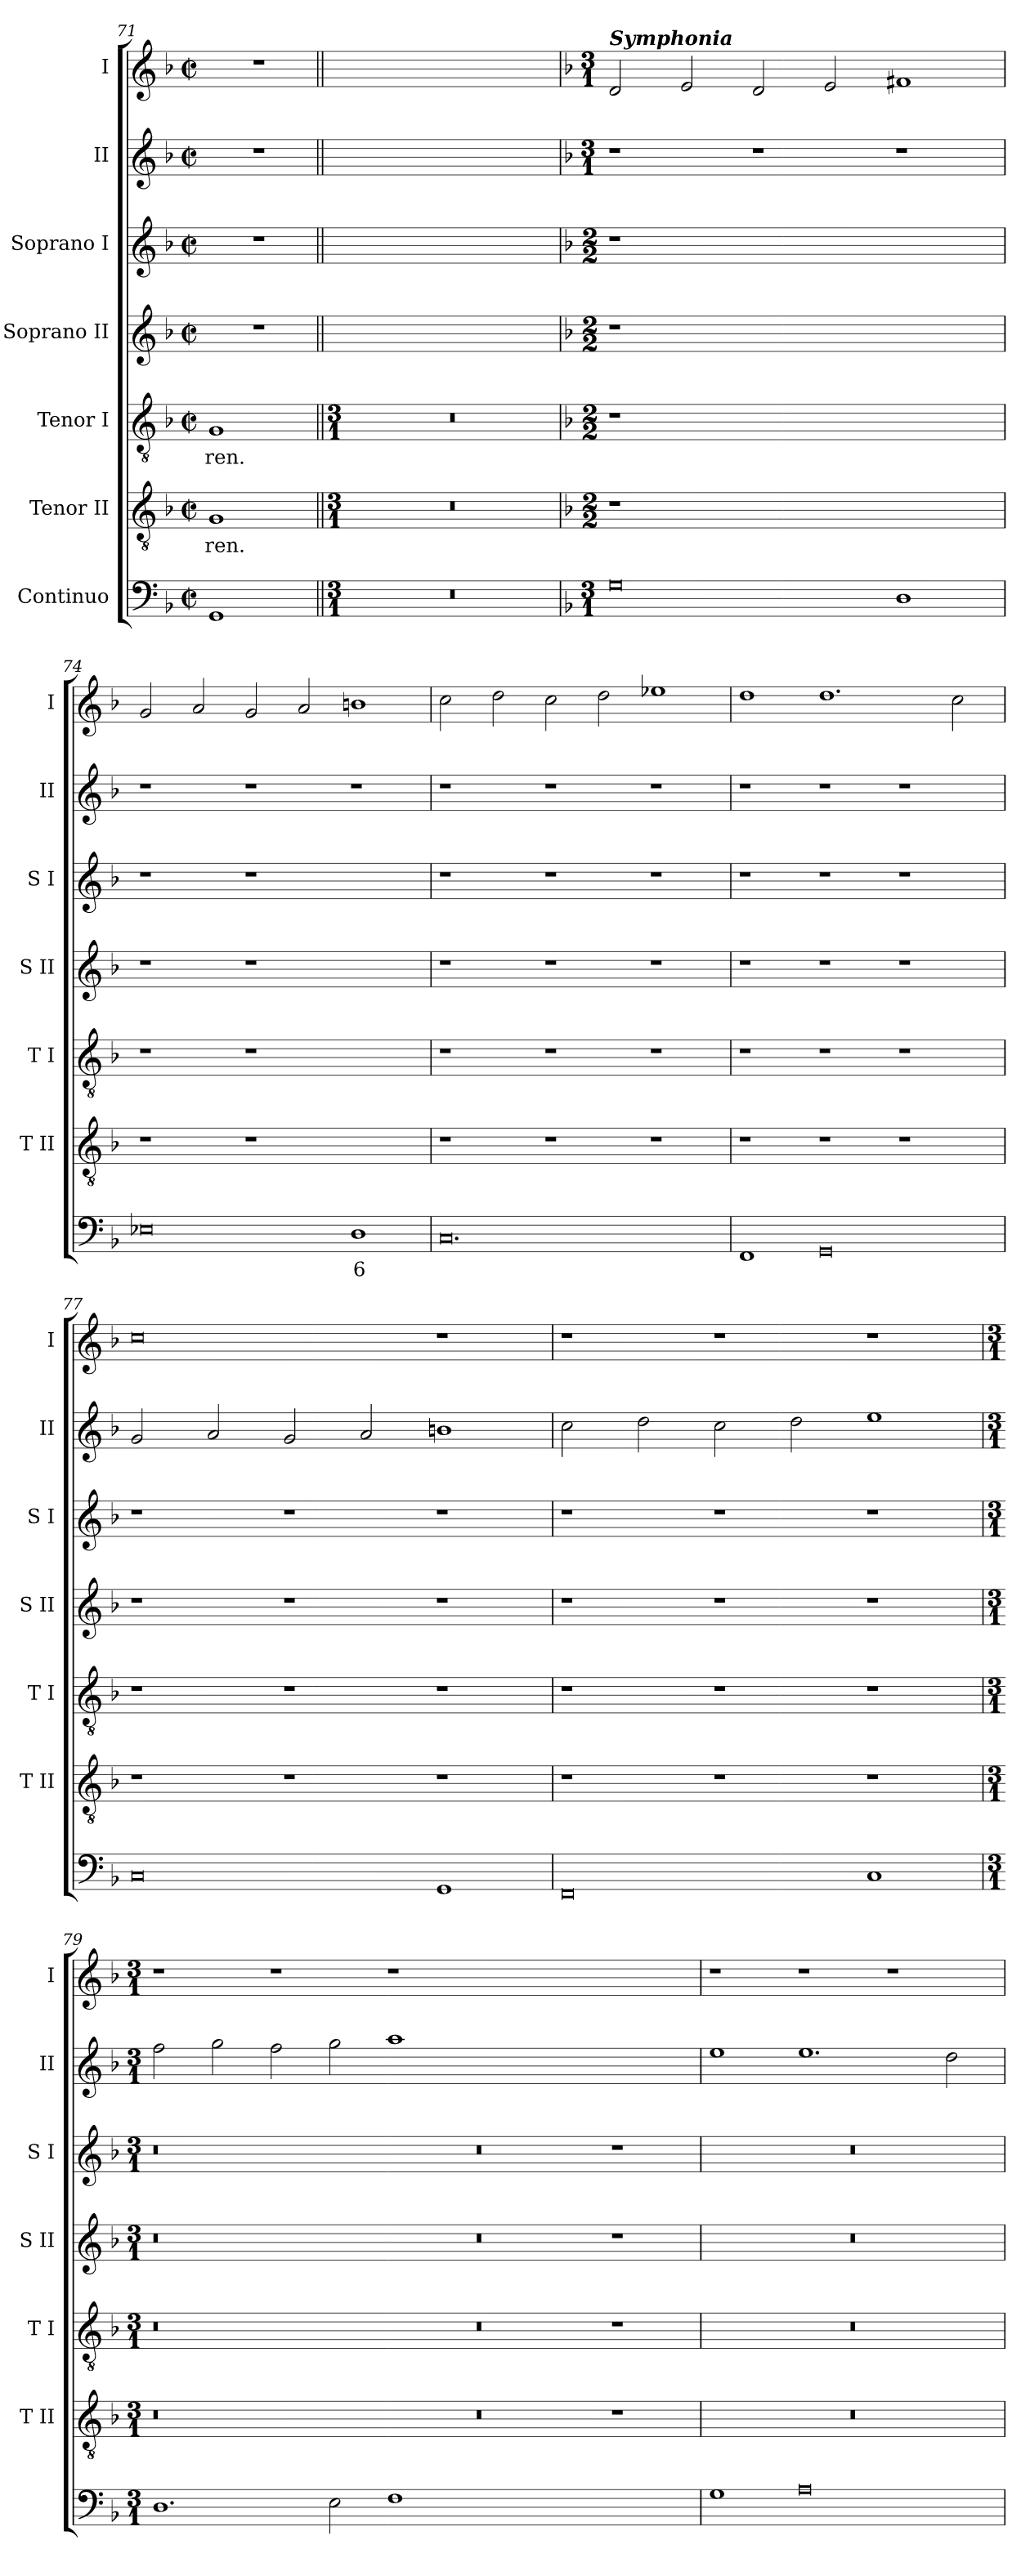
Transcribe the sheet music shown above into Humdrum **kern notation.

**kern	**text	**kern	**text	**kern	**text	**kern	**kern	**kern	**kern
*part7	*part7	*part6	*part6	*part5	*part5	*part4	*part3	*part2	*part1
*staff7	*staff7	*staff6	*staff6	*staff5	*staff5	*staff4	*staff3	*staff2	*staff1
*I"Continuo	*	*I"Tenor II	*	*I"Tenor I	*	*I"Soprano II	*I"Soprano I	*I"II	*I"I
*	*	*I'T II	*	*I'T I	*	*I'S II	*I'S I	*I'II	*I'I
*clefF4	*	*clefGv2	*	*clefGv2	*	*clefG2	*clefG2	*clefG2	*clefG2
*k[b-]	*	*k[b-]	*	*k[b-]	*	*k[b-]	*k[b-]	*k[b-]	*k[b-]
*F:	*	*F:	*	*F:	*	*F:	*F:	*F:	*F:
*M2/2	*	*M2/2	*	*M2/2	*	*M2/2	*M2/2	*M2/2	*M2/2
*met(c|)	*	*met(c|)	*	*met(c|)	*	*met(c|)	*met(c|)	*met(c|)	*met(c|)
=71	=71	=71	=71	=71	=71	=71	=71	=71	=71
!	!	!	!LO:LY:b	!	!LO:LY:b	!	!	!	!
1GG	.	1G	-ren.	1G	ren.	1r	1r	1r	1r
=72||	=72||	=72||	=72||	=72||	=72||	=72||	=72||	=72||	=72||
*M3/1	*	*M3/1	*	*M3/1	*	*	*	*	*
0.r	.	0.r	.	0.r	.	0.ryy	0.ryy	0.ryy	0.ryy
!!LO:LB:g=z
=73	=73	=73	=73	=73	=73	=73	=73	=73	=73
*	*	*	*	*	*	*	*	*k[b-]	*k[b-]
*	*	*	*	*	*	*	*	*F:	*F:
*M3/1	*	*M2/2	*	*M2/2	*	*M2/2	*M2/2	*M3/1	*M3/1
!	!	!	!	!	!	!	!	!	!LO:TX:a:Bi:t=Symphonia
0G	.	1r	.	1r	.	1r	1r	1r	2d
.	.	.	.	.	.	.	.	.	2e
.	.	0ryy	.	0ryy	.	0ryy	0ryy	1r	2d
.	.	.	.	.	.	.	.	.	2e
1D	.	.	.	.	.	.	.	1r	1f#X
=74	=74	=74	=74	=74	=74	=74	=74	=74	=74
0E-X	.	1r	.	1r	.	1r	1r	1r	2g
.	.	.	.	.	.	.	.	.	2a
.	.	1r	.	1r	.	1r	1r	1r	2g
.	.	.	.	.	.	.	.	.	2a
!	!LO:LY:b	!	!	!	!	!	!	!	!
1D	6	1ryy	.	1ryy	.	1ryy	1ryy	1r	1bn
=75	=75	=75	=75	=75	=75	=75	=75	=75	=75
0.C	.	1r	.	1r	.	1r	1r	1r	2cc
.	.	.	.	.	.	.	.	.	2dd
.	.	1r	.	1r	.	1r	1r	1r	2cc
.	.	.	.	.	.	.	.	.	2dd
.	.	1r	.	1r	.	1r	1r	1r	1ee-X
=76	=76	=76	=76	=76	=76	=76	=76	=76	=76
1FF	.	1r	.	1r	.	1r	1r	1r	1dd
0GG	.	1r	.	1r	.	1r	1r	1r	1.dd
.	.	1r	.	1r	.	1r	1r	1r	.
.	.	.	.	.	.	.	.	.	2cc
=77	=77	=77	=77	=77	=77	=77	=77	=77	=77
0C	.	1r	.	1r	.	1r	1r	2g	0cc
.	.	.	.	.	.	.	.	2a	.
.	.	1r	.	1r	.	1r	1r	2g	.
.	.	.	.	.	.	.	.	2a	.
1GG	.	1r	.	1r	.	1r	1r	1bn	1r
=78	=78	=78	=78	=78	=78	=78	=78	=78	=78
0FF	.	1r	.	1r	.	1r	1r	2cc	1r
.	.	.	.	.	.	.	.	2dd	.
.	.	1r	.	1r	.	1r	1r	2cc	1r
.	.	.	.	.	.	.	.	2dd	.
1C	.	1r	.	1r	.	1r	1r	1ee	1r
!!LO:LB:g=z
=79	=79	=79	=79	=79	=79	=79	=79	=79	=79
*M3/1	*	*M3/1	*	*M3/1	*	*M3/1	*M3/1	*M3/1	*M3/1
1.D	.	0.r	.	0.r	.	0.r	0.r	2ff	1r
.	.	.	.	.	.	.	.	2gg	.
.	.	.	.	.	.	.	.	2ff	1r
2E	.	.	.	.	.	.	.	2gg	.
1F	.	.	.	.	.	.	.	1aa	1r
0.ryy	.	0r	.	0r	.	0r	0r	0.ryy	0.ryy
.	.	1r	.	1r	.	1r	1r	.	.
=80	=80	=80	=80	=80	=80	=80	=80	=80	=80
1G	.	0.r	.	0.r	.	0.r	0.r	1ee	1r
0A	.	.	.	.	.	.	.	1.ee	1r
.	.	.	.	.	.	.	.	.	1r
.	.	.	.	.	.	.	.	2dd	.
=	=	=	=	=	=	=	=	=	=
*-	*-	*-	*-	*-	*-	*-	*-	*-	*-
